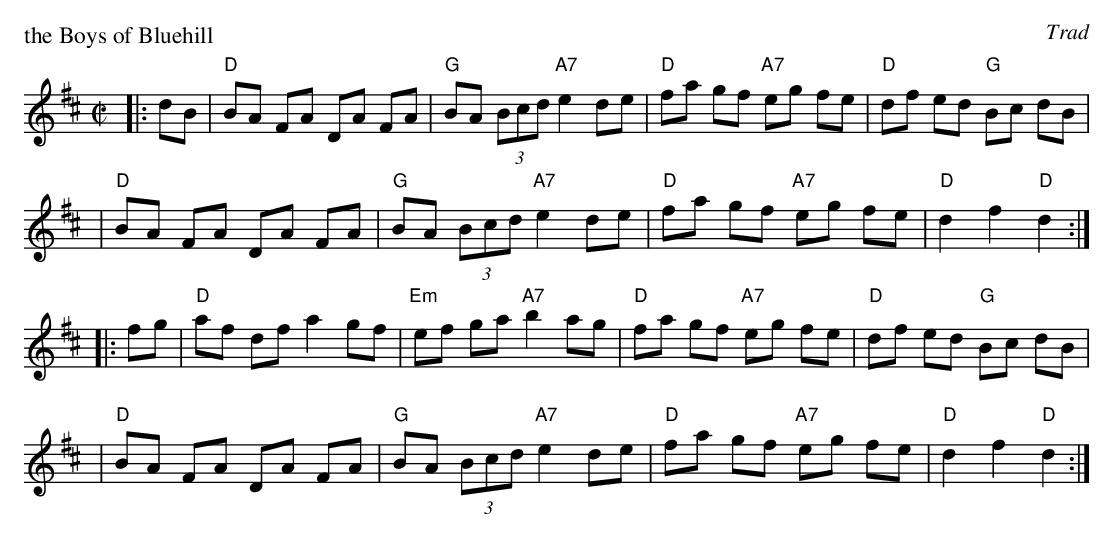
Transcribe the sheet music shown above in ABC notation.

X:1
P: the Boys of Bluehill
O: Trad
M: C|
L: 1/8
K: D
|: dB \
| "D"BA FA DA FA | "G"BA (3Bcd "A7"e2 de | "D"fa gf "A7"eg fe | "D"df ed "G"Bc dB |
| "D"BA FA DA FA | "G"BA (3Bcd "A7"e2 de | "D"fa gf "A7"eg fe | "D"d2 f2 "D"d2 :|
|: fg \
| "D"af df a2 gf |"Em"ef   ga  "A7"b2 ag | "D"fa gf "A7"eg fe | "D"df ed "G"Bc dB |
| "D"BA FA DA FA | "G"BA (3Bcd "A7"e2 de | "D"fa gf "A7"eg fe | "D"d2 f2 "D"d2 :|
